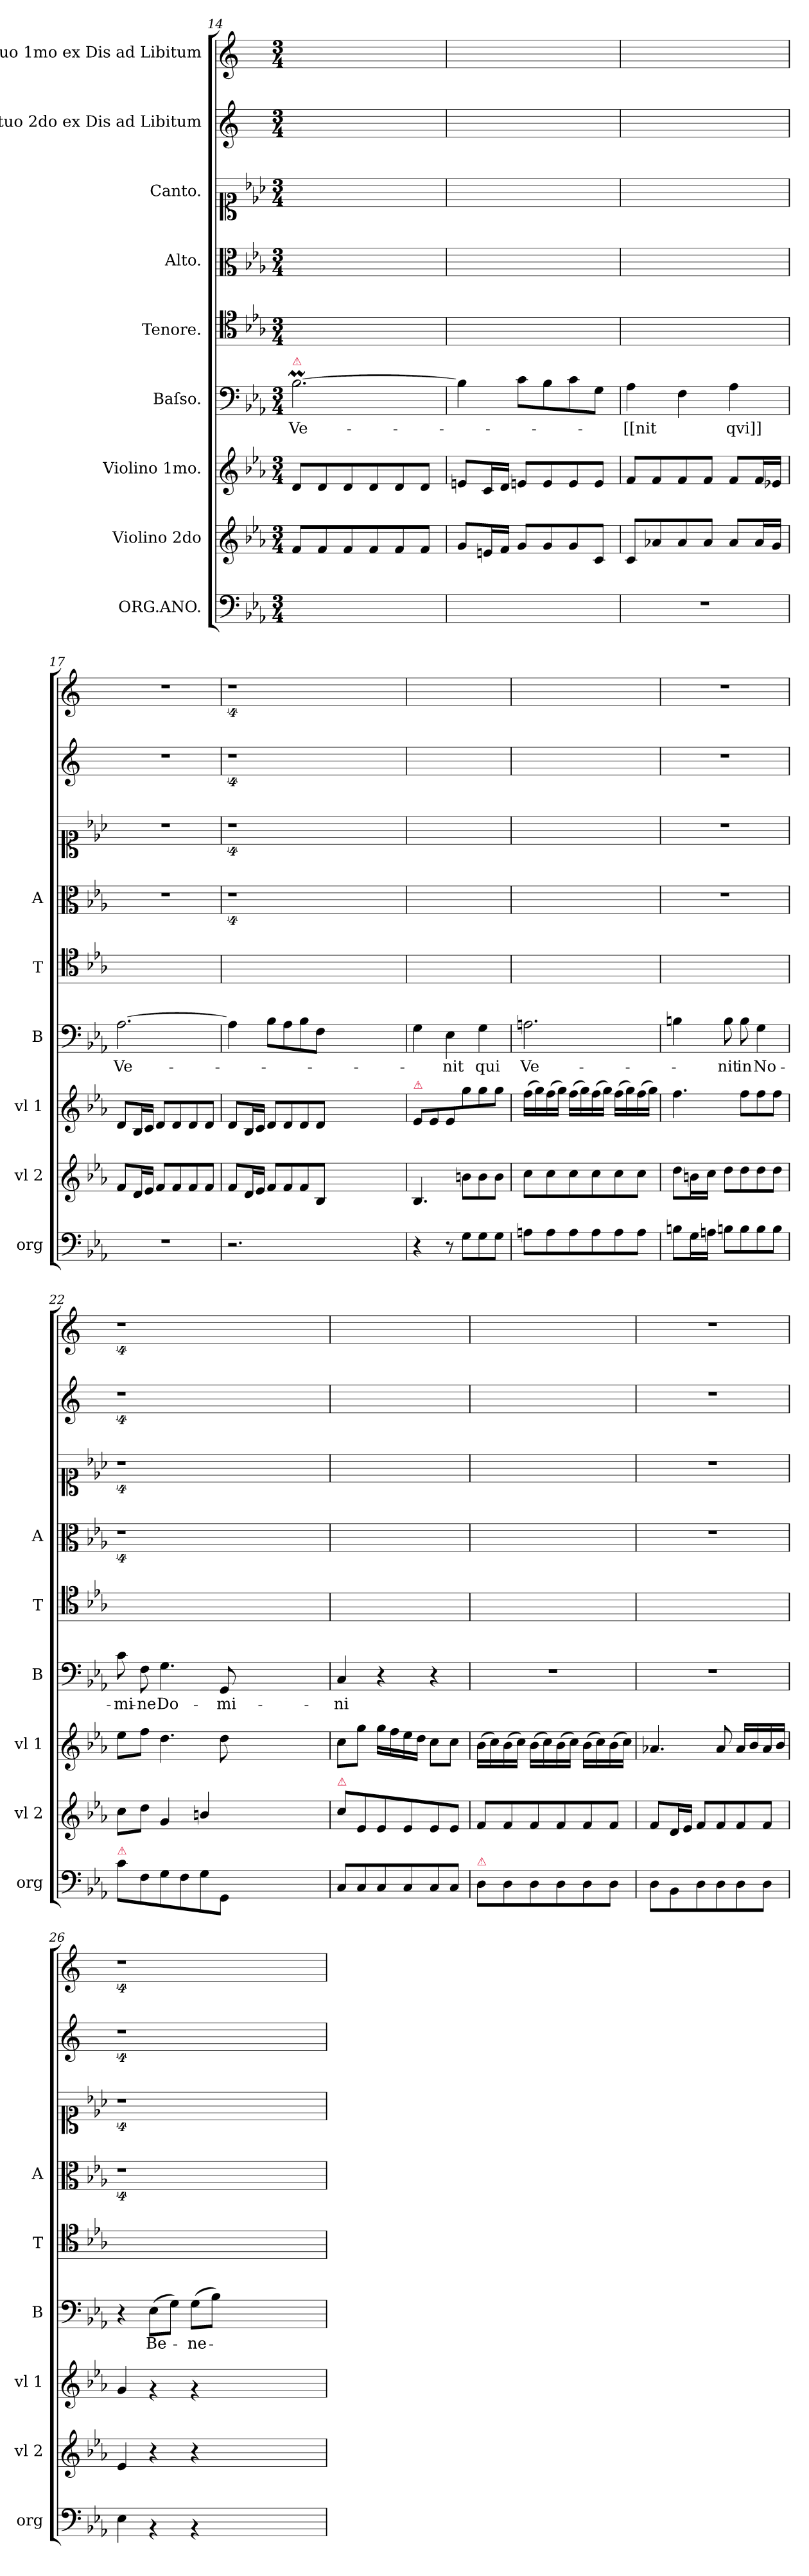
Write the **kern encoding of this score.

**kern	**kern	**kern	**kern	**text	**kern	**kern	**kern	**kern	**kern
*part9	*part8	*part7	*part6	*part6	*part5	*part4	*part3	*part2	*part1
*staff9	*staff8	*staff7	*staff6	*staff6	*staff5	*staff4	*staff3	*staff2	*staff1
*I"ORG.ANO.	*I"Violino 2do	*I"Violino 1mo.	*I"Baſso.	*	*I"Tenore.	*I"Alto.	*I"Canto.	*I"Lituo 2do ex Dis ad Libitum	*I"Lituo 1mo ex Dis ad Libitum
*I'org	*I'vl 2	*I'vl 1	*I'B	*	*I'T	*I'A	*	*	*
*clefF4	*clefG2	*clefG2	*clefF4	*	*clefC4	*clefC3	*clefC1	*clefG2	*clefG2
*	*	*	*	*	*	*	*	*ITrd-2c-3	*ITrd-2c-3
*k[b-e-a-]	*k[b-e-a-]	*k[b-e-a-]	*k[b-e-a-]	*	*k[b-e-a-]	*k[b-e-a-]	*k[b-e-a-]	*k[b-e-a-]	*k[b-e-a-]
*c:	*c:	*c:	*c:	*	*c:	*c:	*c:	*c:	*c:
*M3/4	*M3/4	*M3/4	*M3/4	*	*M3/4	*M3/4	*M3/4	*M3/4	*M3/4
=14	=14	=14	=14	=14	=14	=14	=14	=14	=14
!	!	!	!LO:TX:a:color=crimson:t=⚠	!	!	!	!	!	!
2.ryy	8f/L	8d/L	[2.B-M\	Ve-	2.ryy	2.ryy	2.ryy	2.ryy	2.ryy
.	8f/	8d/	.	.	.	.	.	.	.
.	8f/	8d/	.	.	.	.	.	.	.
.	8f/	8d/	.	.	.	.	.	.	.
.	8f/	8d/	.	.	.	.	.	.	.
.	8f/J	8d/J	.	.	.	.	.	.	.
=15	=15	=15	=15	=15	=15	=15	=15	=15	=15
2.ryy	8g/L	8en/L	4B-\]	.	2.ryy	2.ryy	2.ryy	2.ryy	2.ryy
.	16en/L	16c/L	.	.	.	.	.	.	.
.	16f/JJ	16d/JJ	.	.	.	.	.	.	.
.	8g/L	8en/L	8c\L	.	.	.	.	.	.
.	8g/	8e/	8B-\	.	.	.	.	.	.
.	8g/	8e/	8c\	.	.	.	.	.	.
.	8c/J	8e/J	8G\J	.	.	.	.	.	.
=16	=16	=16	=16	=16	=16	=16	=16	=16	=16
2.r	8c/L	8f/L	4A-\	-[[nit	2.ryy	2.ryy	2.ryy	2.ryy	2.ryy
.	8a-X/	8f/	.	.	.	.	.	.	.
.	8a-/	8f/	4F\	.	.	.	.	.	.
.	8a-/J	8f/J	.	.	.	.	.	.	.
.	8a-/L	8f/L	4A-\	qvi]]	.	.	.	.	.
.	16a-/L	16f/L	.	.	.	.	.	.	.
.	16g/JJ	16e-X/JJ	.	.	.	.	.	.	.
=17	=17	=17	=17	=17	=17	=17	=17	=17	=17
2.r	8f/L	8d/L	[2.A-\	Ve-	2.ryy	2.r	2.r	2.r	2.r
.	16d/L	16B-/L	.	.	.	.	.	.	.
.	16e-/JJ	16c/JJ	.	.	.	.	.	.	.
.	8f/L	8d/L	.	.	.	.	.	.	.
.	8f/	8d/	.	.	.	.	.	.	.
.	8f/	8d/	.	.	.	.	.	.	.
.	8f/J	8d/J	.	.	.	.	.	.	.
=18	=18	=18	=18	=18	=18	=18	=18	=18	=18
2.r	8f/L	8d/L	4A-\]	.	2.ryy	4%9r	4%9r	4%9r	4%9r
.	16d/L	16B-/L	.	.	.	.	.	.	.
.	16e-/JJ	16c/JJ	.	.	.	.	.	.	.
.	8f/L	8d/L	8B-\L	.	.	.	.	.	.
.	8f/	8d/	8A-\	.	.	.	.	.	.
.	8f/	8d/	8B-\	.	.	.	.	.	.
.	8B-/J	8d/J	8F\J	.	.	.	.	.	.
1.ryy	1.ryy	1.ryy	1.ryy	.	1.ryy	.	.	.	.
=19	=19	=19	=19	=19	=19	=19	=19	=19	=19
!	!	!LO:TX:a:color=crimson:t=⚠	!	!	!	!	!	!	!
4r	4.B-/	8e-/L	4G\	.	2.ryy	2.ryy	2.ryy	2.ryy	2.ryy
.	.	8e-/	.	.	.	.	.	.	.
8r	.	8e-/	4E-\	-nit	.	.	.	.	.
8G\L	8bn\L	8gg\	.	.	.	.	.	.	.
8G\	8b\	8gg\	4G\	qui	.	.	.	.	.
8G\J	8b\J	8gg\J	.	.	.	.	.	.	.
=20	=20	=20	=20	=20	=20	=20	=20	=20	=20
8An\L	8cc\L	(16ff\LL	2.An\	Ve-	2.ryy	2.ryy	2.ryy	2.ryy	2.ryy
.	.	16gg\)	.	.	.	.	.	.	.
8A\	8cc\	(16ff\	.	.	.	.	.	.	.
.	.	16gg\JJ)	.	.	.	.	.	.	.
8A\	8cc\	(16ff\LL	.	.	.	.	.	.	.
.	.	16gg\)	.	.	.	.	.	.	.
8A\	8cc\	(16ff\	.	.	.	.	.	.	.
.	.	16gg\JJ)	.	.	.	.	.	.	.
8A\	8cc\	(16ff\LL	.	.	.	.	.	.	.
.	.	16gg\)	.	.	.	.	.	.	.
8A\J	8cc\J	(16ff\	.	.	.	.	.	.	.
.	.	16gg\JJ)	.	.	.	.	.	.	.
=21	=21	=21	=21	=21	=21	=21	=21	=21	=21
8Bn\L	8dd\L	4.ff\	4Bn\	.	2.ryy	2.r	2.r	2.r	2.r
16G\L	16bn\L	.	.	.	.	.	.	.	.
16An\JJ	16cc\JJ	.	.	.	.	.	.	.	.
8Bn\L	8dd\L	.	8B\	-nit	.	.	.	.	.
8B\	8dd\	8ff\L	8B\	in	.	.	.	.	.
8B\	8dd\	8ff\	4G\	No-	.	.	.	.	.
8B\J	8dd\J	8ff\J	.	.	.	.	.	.	.
=22	=22	=22	=22	=22	=22	=22	=22	=22	=22
!LO:TX:a:color=crimson:t=⚠	!	!	!	!	!	!	!	!	!
8c\L	8cc\L	8ee-\L	8c\	-mi-	2.ryy	4%9r	4%9r	4%9r	4%9r
8F\	8dd\J	8ff\J	8F\	-ne	.	.	.	.	.
8G\	4g/	4.dd\	4.G\	Do-	.	.	.	.	.
8F\	.	.	.	.	.	.	.	.	.
8G\	4bn/	.	.	.	.	.	.	.	.
8GG/J	.	8dd\	8GG/	-mi-	.	.	.	.	.
1.ryy	1.ryy	1.ryy	1.ryy	.	1.ryy	.	.	.	.
=23	=23	=23	=23	=23	=23	=23	=23	=23	=23
!	!LO:TX:a:color=crimson:t=⚠	!	!	!	!	!	!	!	!
8C/L	8cc\L	8cc\L	4C/	-ni	2.ryy	2.ryy	2.ryy	2.ryy	2.ryy
8C/	8e-/	8gg\J	.	.	.	.	.	.	.
8C/	8e-/	16gg\LL	4r	.	.	.	.	.	.
.	.	16ff\	.	.	.	.	.	.	.
8C/	8e-/	16ee-\	.	.	.	.	.	.	.
.	.	16dd\JJ	.	.	.	.	.	.	.
8C/	8e-/	8cc\L	4r	.	.	.	.	.	.
8C/J	8e-/J	8cc\J	.	.	.	.	.	.	.
=24	=24	=24	=24	=24	=24	=24	=24	=24	=24
!LO:TX:a:color=crimson:t=⚠	!	!	!	!	!	!	!	!	!
8D\L	8f/L	(16b-\LL	2.r	.	2.ryy	2.ryy	2.ryy	2.ryy	2.ryy
.	.	16cc\)	.	.	.	.	.	.	.
8D\	8f/	(16b-\	.	.	.	.	.	.	.
.	.	16cc\JJ)	.	.	.	.	.	.	.
8D\	8f/	(16b-\LL	.	.	.	.	.	.	.
.	.	16cc\)	.	.	.	.	.	.	.
8D\	8f/	(16b-\	.	.	.	.	.	.	.
.	.	16cc\JJ)	.	.	.	.	.	.	.
8D\	8f/	(16b-\LL	.	.	.	.	.	.	.
.	.	16cc\)	.	.	.	.	.	.	.
8D\J	8f/J	(16b-\	.	.	.	.	.	.	.
.	.	16cc\JJ)	.	.	.	.	.	.	.
=25	=25	=25	=25	=25	=25	=25	=25	=25	=25
8D\L	8f/L	4.a-X/	2.r	.	2.ryy	2.r	2.r	2.r	2.r
8BB-\	16d/L	.	.	.	.	.	.	.	.
.	16e-/JJ	.	.	.	.	.	.	.	.
8D\	8f/L	.	.	.	.	.	.	.	.
8D\	8f/	8a-/	.	.	.	.	.	.	.
8D\	8f/	16a-/LL	.	.	.	.	.	.	.
.	.	16b-/	.	.	.	.	.	.	.
8D\J	8f/J	16a-/	.	.	.	.	.	.	.
.	.	16b-/JJ	.	.	.	.	.	.	.
=26	=26	=26	=26	=26	=26	=26	=26	=26	=26
4E-\	4e-/	4g/	4r	.	2.ryy	4%9r	4%9r	4%9r	4%9r
4rBB	4r	4rg	(8E-\L	Be-	.	.	.	.	.
.	.	.	8G\J)	.	.	.	.	.	.
4rBB	4r	4rg	(8G\L	-ne-	.	.	.	.	.
.	.	.	8B-\J)	.	.	.	.	.	.
1.ryy	1.ryy	1.ryy	1.ryy	.	1.ryy	.	.	.	.
=	=	=	=	=	=	=	=	=	=
*-	*-	*-	*-	*-	*-	*-	*-	*-	*-
